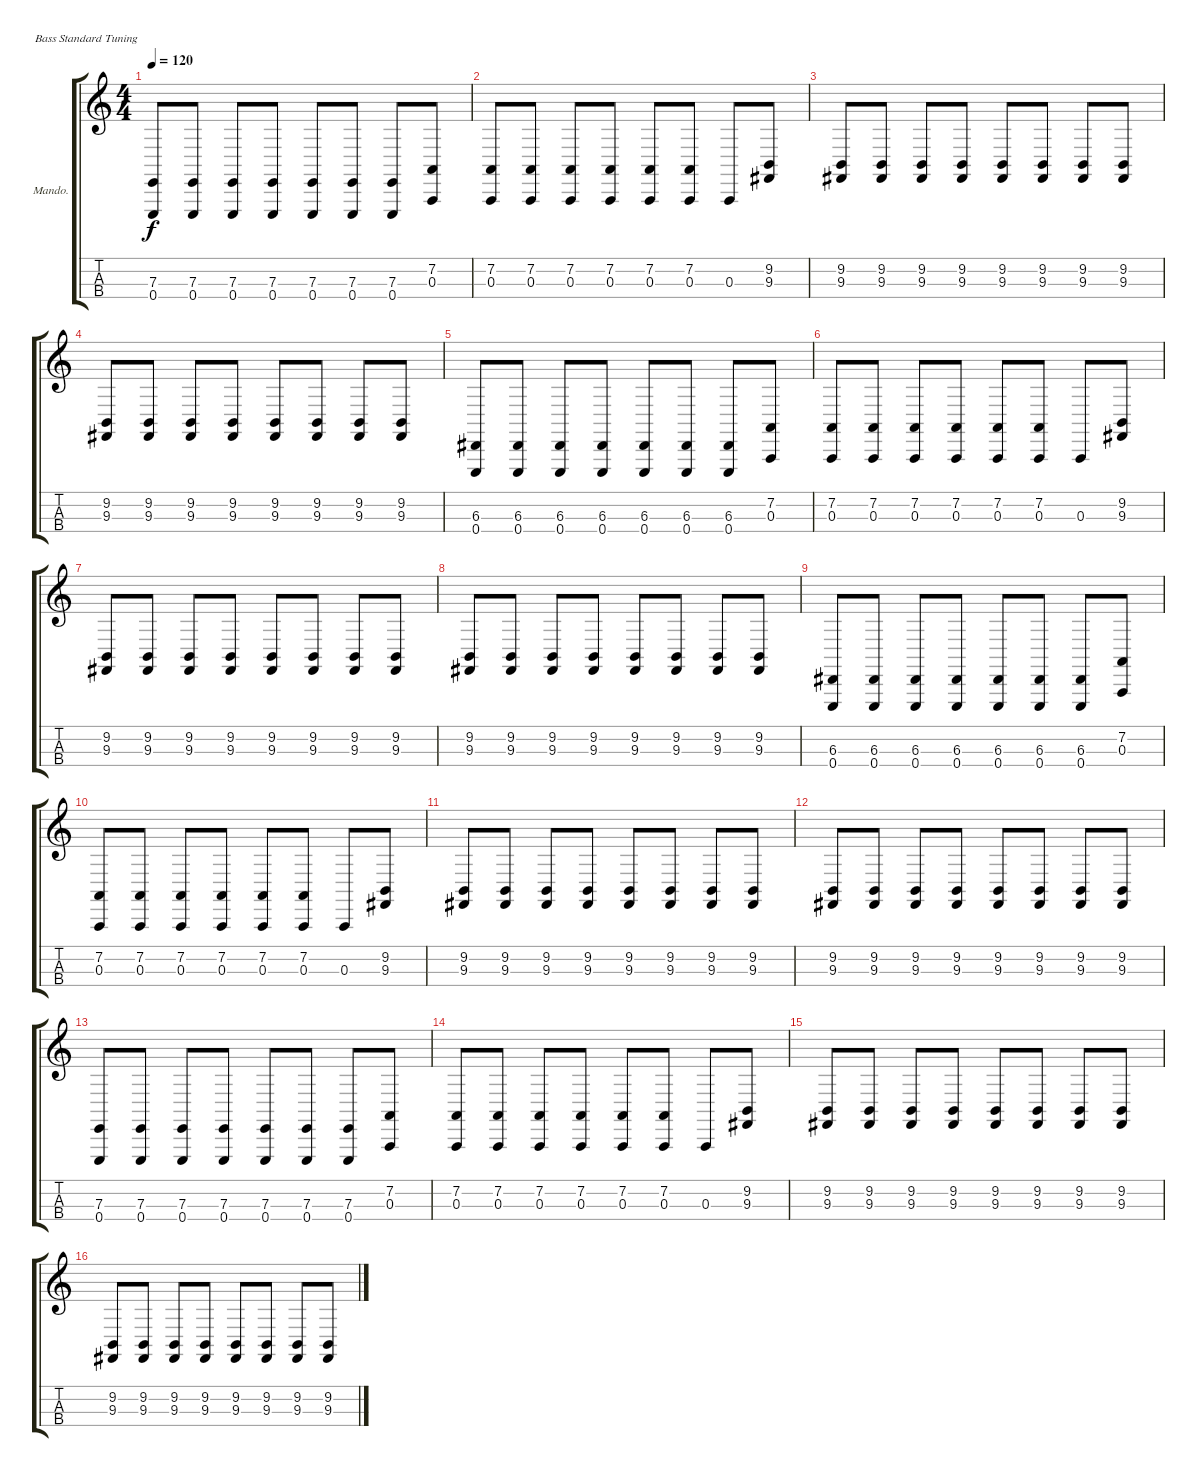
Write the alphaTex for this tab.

\bracketExtendMode groupsimilarinstruments
\firstSystemTrackNameOrientation horizontal
\otherSystemsTrackNameOrientation horizontal
\track ("Bajo" "Mando.") {instrument electricguitarmuted}
\staff {score tabs}
\tuning (G2 D2 A1 E1)
\displaytranspose 0
\ts (4 4)
\tempo 120
\clef g2
\ks c
(7.3 0.4).8{dy f} (7.3 0.4).8 (7.3 0.4).8 (7.3 0.4).8 (7.3 0.4).8 (7.3 0.4).8 (7.3 0.4).8 (7.2 0.3).8 |
(7.2 0.3).8 (7.2 0.3).8 (7.2 0.3).8 (7.2 0.3).8 (7.2 0.3).8 (7.2 0.3).8 0.3.8 (9.2 9.3).8 |
(9.2 9.3).8 (9.2 9.3).8 (9.2 9.3).8 (9.2 9.3).8 (9.2 9.3).8 (9.2 9.3).8 (9.2 9.3).8 (9.2 9.3).8 |
(9.2 9.3).8 (9.2 9.3).8 (9.2 9.3).8 (9.2 9.3).8 (9.2 9.3).8 (9.2 9.3).8 (9.2 9.3).8 (9.2 9.3).8 |
(6.3 0.4).8 (6.3 0.4).8 (6.3 0.4).8 (6.3 0.4).8 (6.3 0.4).8 (6.3 0.4).8 (6.3 0.4).8 (7.2 0.3).8 |
(7.2 0.3).8 (7.2 0.3).8 (7.2 0.3).8 (7.2 0.3).8 (7.2 0.3).8 (7.2 0.3).8 0.3.8 (9.2 9.3).8 |
(9.2 9.3).8 (9.2 9.3).8 (9.2 9.3).8 (9.2 9.3).8 (9.2 9.3).8 (9.2 9.3).8 (9.2 9.3).8 (9.2 9.3).8 |
(9.2 9.3).8 (9.2 9.3).8 (9.2 9.3).8 (9.2 9.3).8 (9.2 9.3).8 (9.2 9.3).8 (9.2 9.3).8 (9.2 9.3).8 |
(6.3 0.4).8 (6.3 0.4).8 (6.3 0.4).8 (6.3 0.4).8 (6.3 0.4).8 (6.3 0.4).8 (6.3 0.4).8 (7.2 0.3).8 |
(7.2 0.3).8 (7.2 0.3).8 (7.2 0.3).8 (7.2 0.3).8 (7.2 0.3).8 (7.2 0.3).8 0.3.8 (9.2 9.3).8 |
(9.2 9.3).8 (9.2 9.3).8 (9.2 9.3).8 (9.2 9.3).8 (9.2 9.3).8 (9.2 9.3).8 (9.2 9.3).8 (9.2 9.3).8 |
(9.2 9.3).8 (9.2 9.3).8 (9.2 9.3).8 (9.2 9.3).8 (9.2 9.3).8 (9.2 9.3).8 (9.2 9.3).8 (9.2 9.3).8 |
(7.3 0.4).8 (7.3 0.4).8 (7.3 0.4).8 (7.3 0.4).8 (7.3 0.4).8 (7.3 0.4).8 (7.3 0.4).8 (7.2 0.3).8 |
(7.2 0.3).8 (7.2 0.3).8 (7.2 0.3).8 (7.2 0.3).8 (7.2 0.3).8 (7.2 0.3).8 0.3.8 (9.2 9.3).8 |
(9.2 9.3).8 (9.2 9.3).8 (9.2 9.3).8 (9.2 9.3).8 (9.2 9.3).8 (9.2 9.3).8 (9.2 9.3).8 (9.2 9.3).8 |
(9.2 9.3).8 (9.2 9.3).8 (9.2 9.3).8 (9.2 9.3).8 (9.2 9.3).8 (9.2 9.3).8 (9.2 9.3).8 (9.2 9.3).8
